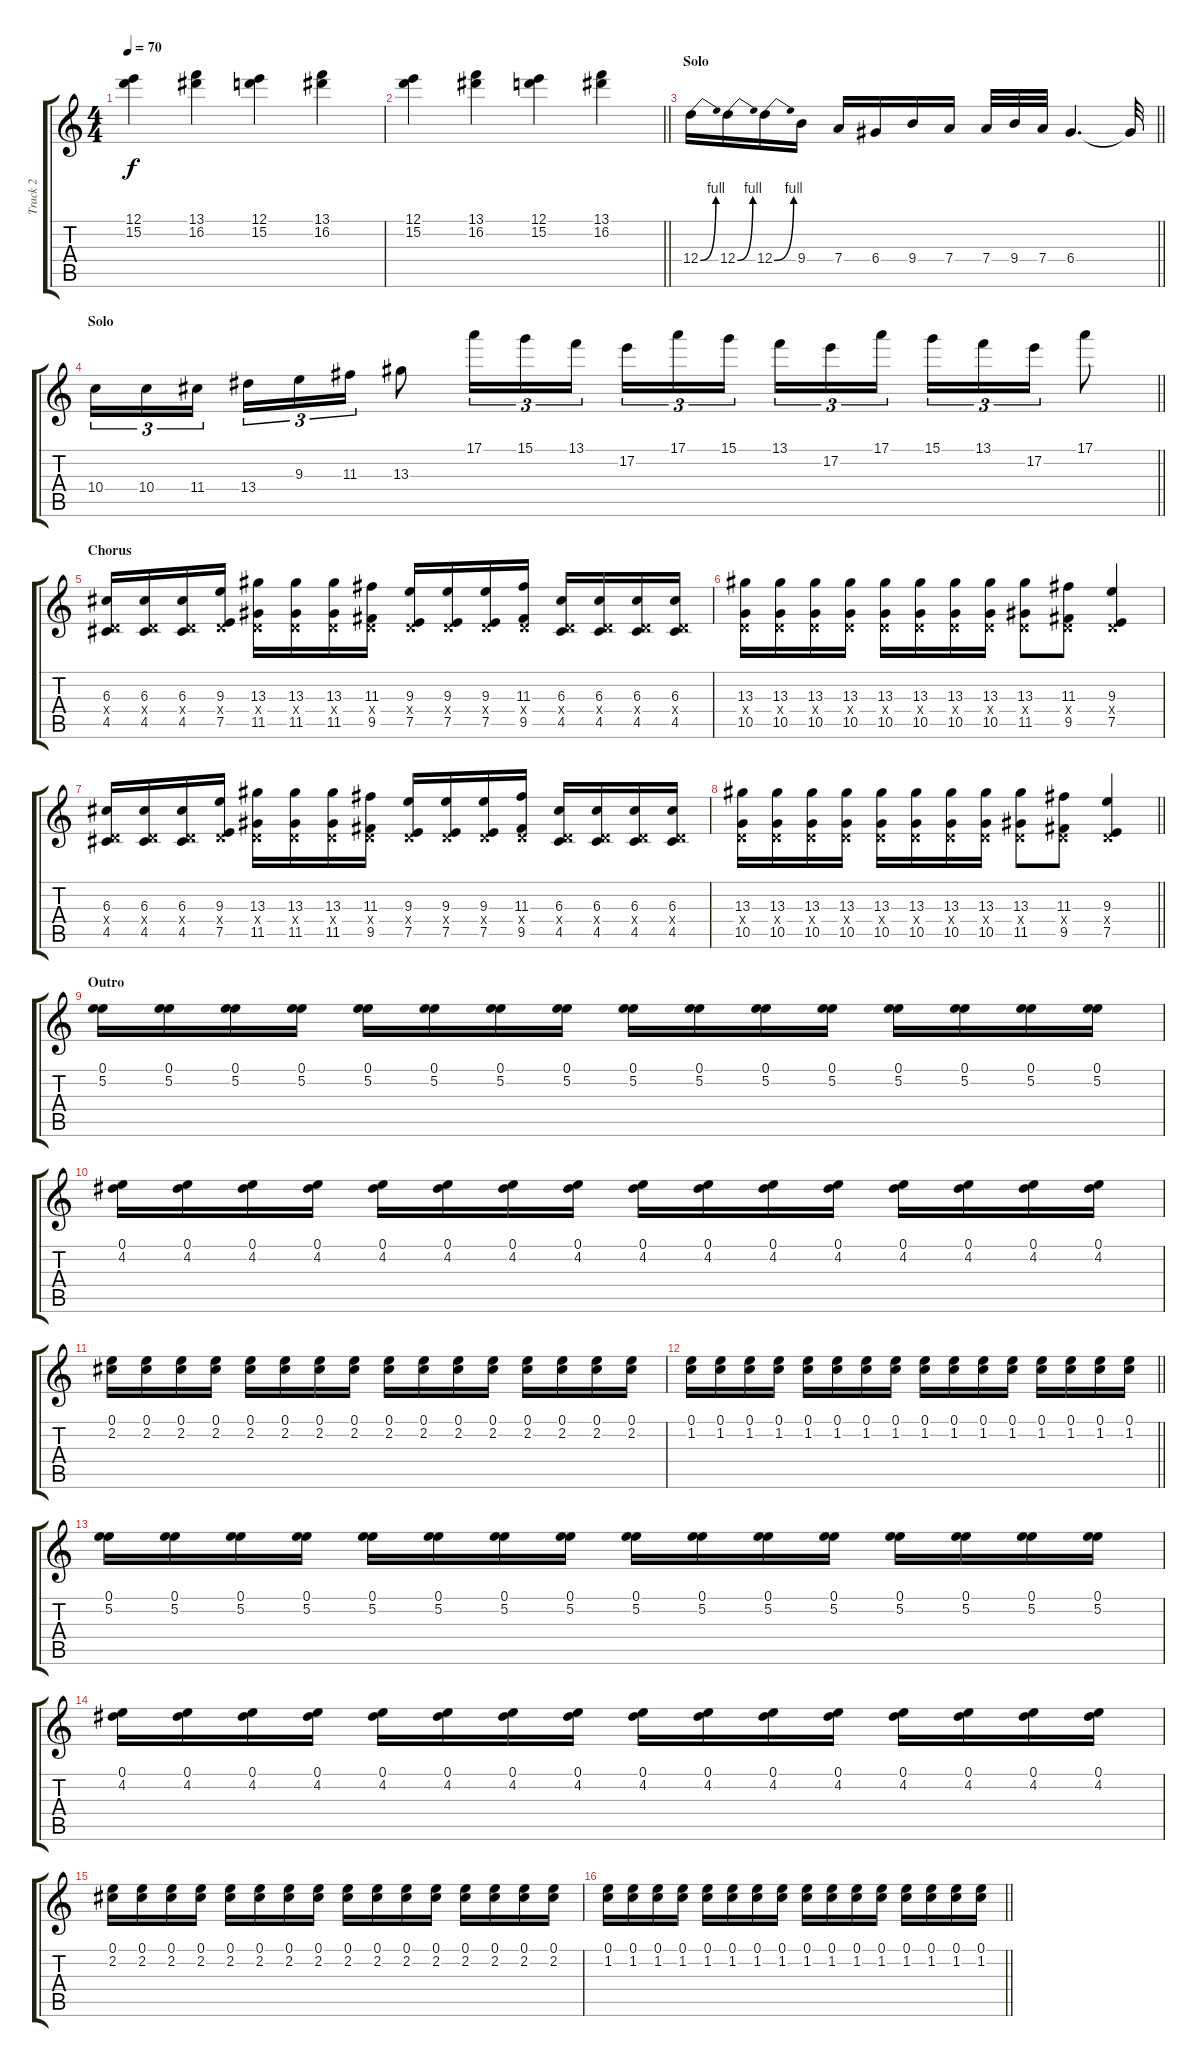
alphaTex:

\track ("Track 2" "Track 2") {instrument distortionguitar}
\staff {score tabs}
\tuning (E4 B3 G3 D3 A2 E2) {hide}
\ts (4 4)
\tempo 70
\clef g2
\ks c
(12.1 15.2).4{dy f} (13.1 16.2).4 (12.1 15.2).4 (13.1 16.2).4 |
\barLineRight lightlight
(12.1 15.2).4 (13.1 16.2).4 (12.1 15.2).4 (13.1 16.2).4 |
\section ("" "Solo")
\barLineRight lightlight
12.4{be (bend 0 0 60 4)}.16 12.4{be (bend 0 0 60 4)}.16 12.4{be (bend 0 0 60 4)}.16 9.4.16 7.4.16 6.4.16 9.4.16 7.4.16 7.4.32 9.4.32 7.4.32 6.4.4{d} 6.4{t}.32 |
\section ("" "Solo")
\barLineRight lightlight
10.4.16{tu (3 2)} 10.4.16{tu (3 2)} 11.4.16{tu (3 2) beam splitsecondary} 13.4.16{tu (3 2)} 9.3.16{tu (3 2)} 11.3.16{tu (3 2)} 13.3.8 17.1.16{tu (3 2)} 15.1.16{tu (3 2)} 13.1.16{tu (3 2)} 17.2.16{tu (3 2)} 17.1.16{tu (3 2)} 15.1.16{tu (3 2) beam splitsecondary} 13.1.16{tu (3 2)} 17.2.16{tu (3 2)} 17.1.16{tu (3 2)} 15.1.16{tu (3 2)} 13.1.16{tu (3 2)} 17.2.16{tu (3 2)} 17.1.8 |
\section ("" "Chorus")
(6.3 0.4{x} 4.5).16 (6.3 0.4{x} 4.5).16 (6.3 0.4{x} 4.5).16 (9.3 0.4{x} 7.5).16 (13.3 0.4{x} 11.5).16 (13.3 0.4{x} 11.5).16 (13.3 0.4{x} 11.5).16 (11.3 0.4{x} 9.5).16 (9.3 0.4{x} 7.5).16 (9.3 0.4{x} 7.5).16 (9.3 0.4{x} 7.5).16 (11.3 0.4{x} 9.5).16 (6.3 0.4{x} 4.5).16 (6.3 0.4{x} 4.5).16 (6.3 0.4{x} 4.5).16 (6.3 0.4{x} 4.5).16 |
(13.3 0.4{x} 10.5).16 (13.3 0.4{x} 10.5).16 (13.3 0.4{x} 10.5).16 (13.3 0.4{x} 10.5).16 (13.3 0.4{x} 10.5).16 (13.3 0.4{x} 10.5).16 (13.3 0.4{x} 10.5).16 (13.3 0.4{x} 10.5).16 (13.3 0.4{x} 11.5).8 (11.3 0.4{x} 9.5).8 (9.3 0.4{x} 7.5).4 |
(6.3 0.4{x} 4.5).16 (6.3 0.4{x} 4.5).16 (6.3 0.4{x} 4.5).16 (9.3 0.4{x} 7.5).16 (13.3 0.4{x} 11.5).16 (13.3 0.4{x} 11.5).16 (13.3 0.4{x} 11.5).16 (11.3 0.4{x} 9.5).16 (9.3 0.4{x} 7.5).16 (9.3 0.4{x} 7.5).16 (9.3 0.4{x} 7.5).16 (11.3 0.4{x} 9.5).16 (6.3 0.4{x} 4.5).16 (6.3 0.4{x} 4.5).16 (6.3 0.4{x} 4.5).16 (6.3 0.4{x} 4.5).16 |
\barLineRight lightlight
(13.3 0.4{x} 10.5).16 (13.3 0.4{x} 10.5).16 (13.3 0.4{x} 10.5).16 (13.3 0.4{x} 10.5).16 (13.3 0.4{x} 10.5).16 (13.3 0.4{x} 10.5).16 (13.3 0.4{x} 10.5).16 (13.3 0.4{x} 10.5).16 (13.3 0.4{x} 11.5).8 (11.3 0.4{x} 9.5).8 (9.3 0.4{x} 7.5).4 |
\section ("" "Outro")
(0.1 5.2).16 (0.1 5.2).16 (0.1 5.2).16 (0.1 5.2).16 (0.1 5.2).16 (0.1 5.2).16 (0.1 5.2).16 (0.1 5.2).16 (0.1 5.2).16 (0.1 5.2).16 (0.1 5.2).16 (0.1 5.2).16 (0.1 5.2).16 (0.1 5.2).16 (0.1 5.2).16 (0.1 5.2).16 |
(0.1 4.2).16 (0.1 4.2).16 (0.1 4.2).16 (0.1 4.2).16 (0.1 4.2).16 (0.1 4.2).16 (0.1 4.2).16 (0.1 4.2).16 (0.1 4.2).16 (0.1 4.2).16 (0.1 4.2).16 (0.1 4.2).16 (0.1 4.2).16 (0.1 4.2).16 (0.1 4.2).16 (0.1 4.2).16 |
(0.1 2.2).16 (0.1 2.2).16 (0.1 2.2).16 (0.1 2.2).16 (0.1 2.2).16 (0.1 2.2).16 (0.1 2.2).16 (0.1 2.2).16 (0.1 2.2).16 (0.1 2.2).16 (0.1 2.2).16 (0.1 2.2).16 (0.1 2.2).16 (0.1 2.2).16 (0.1 2.2).16 (0.1 2.2).16 |
\barLineRight lightlight
(0.1 1.2).16 (0.1 1.2).16 (0.1 1.2).16 (0.1 1.2).16 (0.1 1.2).16 (0.1 1.2).16 (0.1 1.2).16 (0.1 1.2).16 (0.1 1.2).16 (0.1 1.2).16 (0.1 1.2).16 (0.1 1.2).16 (0.1 1.2).16 (0.1 1.2).16 (0.1 1.2).16 (0.1 1.2).16 |
(0.1 5.2).16 (0.1 5.2).16 (0.1 5.2).16 (0.1 5.2).16 (0.1 5.2).16 (0.1 5.2).16 (0.1 5.2).16 (0.1 5.2).16 (0.1 5.2).16 (0.1 5.2).16 (0.1 5.2).16 (0.1 5.2).16 (0.1 5.2).16 (0.1 5.2).16 (0.1 5.2).16 (0.1 5.2).16 |
(0.1 4.2).16 (0.1 4.2).16 (0.1 4.2).16 (0.1 4.2).16 (0.1 4.2).16 (0.1 4.2).16 (0.1 4.2).16 (0.1 4.2).16 (0.1 4.2).16 (0.1 4.2).16 (0.1 4.2).16 (0.1 4.2).16 (0.1 4.2).16 (0.1 4.2).16 (0.1 4.2).16 (0.1 4.2).16 |
(0.1 2.2).16 (0.1 2.2).16 (0.1 2.2).16 (0.1 2.2).16 (0.1 2.2).16 (0.1 2.2).16 (0.1 2.2).16 (0.1 2.2).16 (0.1 2.2).16 (0.1 2.2).16 (0.1 2.2).16 (0.1 2.2).16 (0.1 2.2).16 (0.1 2.2).16 (0.1 2.2).16 (0.1 2.2).16 |
\barLineRight lightlight
(0.1 1.2).16 (0.1 1.2).16 (0.1 1.2).16 (0.1 1.2).16 (0.1 1.2).16 (0.1 1.2).16 (0.1 1.2).16 (0.1 1.2).16 (0.1 1.2).16 (0.1 1.2).16 (0.1 1.2).16 (0.1 1.2).16 (0.1 1.2).16 (0.1 1.2).16 (0.1 1.2).16 (0.1 1.2).16
